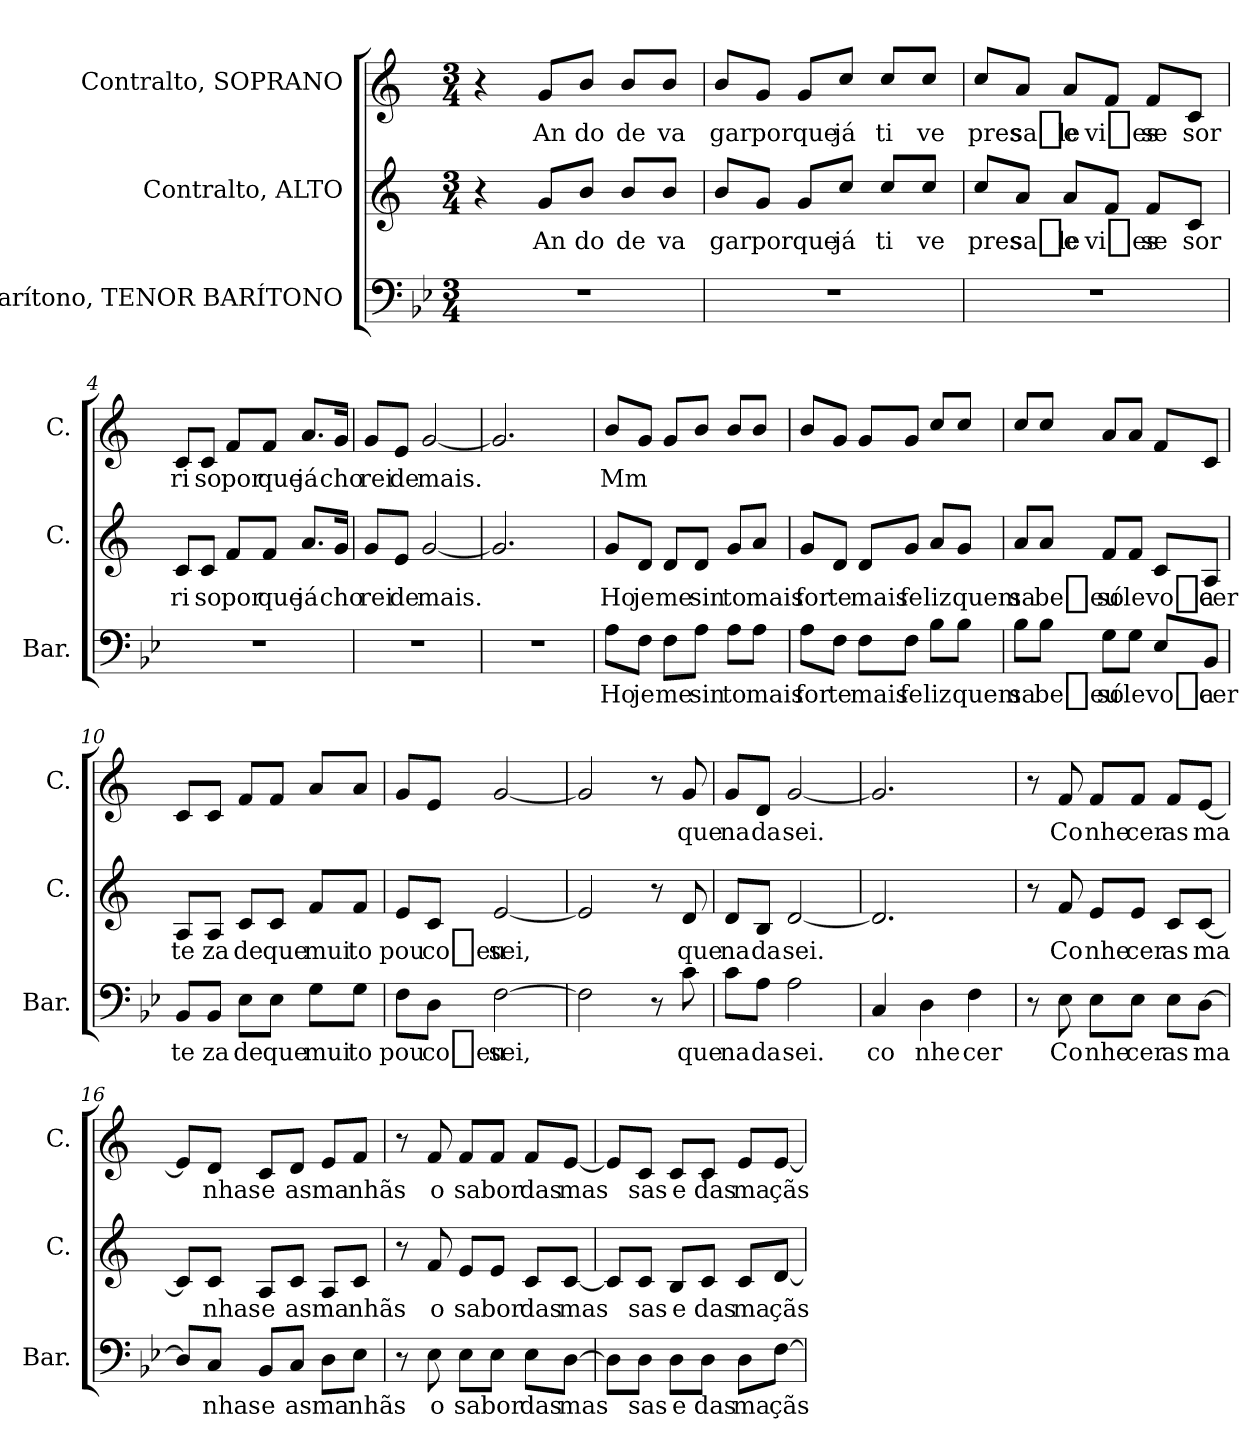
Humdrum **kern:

**kern	**text	**kern	**text	**kern	**text
*part3	*part3	*part2	*part2	*part1	*part1
*staff3	*staff3	*staff2	*staff2	*staff1	*staff1
*I"Barítono, TENOR BARÍTONO	*	*I"Contralto, ALTO	*	*I"Contralto, SOPRANO	*
*I'Bar.	*	*I'C.	*	*I'C.	*
*clefF4	*	*clefG2	*	*clefG2	*
*	*	*ITrd1c2	*	*ITrd1c2	*
*k[b-e-]	*	*k[b-e-]	*	*k[b-e-]	*
*M3/4	*	*M3/4	*	*M3/4	*
=1	=1	=1	=1	=1	=1
2.r	.	4r	.	4r	.
*	*	*	*	*MM85	*
!	!	!	!LO:LY:b	!	!LO:LY:b
.	.	8f/L	An	8f/L	An
!	!	!	!LO:LY:b	!	!LO:LY:b
.	.	8a/J	do	8a/J	do
!	!	!	!LO:LY:b	!	!LO:LY:b
.	.	8a/L	de	8a/L	de
!	!	!	!LO:LY:b	!	!LO:LY:b
.	.	8a/J	va	8a/J	va
=2	=2	=2	=2	=2	=2
!	!	!	!LO:LY:b	!	!LO:LY:b
2.r	.	8a/L	gar	8a/L	gar
!	!	!	!LO:LY:b	!	!LO:LY:b
.	.	8f/J	por	8f/J	por
!	!	!	!LO:LY:b	!	!LO:LY:b
.	.	8f/L	que	8f/L	que
!	!	!	!LO:LY:b	!	!LO:LY:b
.	.	8b-/J	já	8b-/J	já
!	!	!	!LO:LY:b	!	!LO:LY:b
.	.	8b-/L	ti	8b-/L	ti
!	!	!	!LO:LY:b	!	!LO:LY:b
.	.	8b-/J	ve	8b-/J	ve
!!LO:LB:g=z
=3	=3	=3	=3	=3	=3
!	!	!	!LO:LY:b	!	!LO:LY:b
2.r	.	8b-/L	pres	8b-/L	pres
!	!	!	!LO:LY:b	!	!LO:LY:b
.	.	8g/J	sa_e	8g/J	sa_e
!	!	!	!LO:LY:b	!	!LO:LY:b
.	.	8g/L	le	8g/L	le
!	!	!	!LO:LY:b	!	!LO:LY:b
.	.	8e-/J	vi_es	8e-/J	vi_es
!	!	!	!LO:LY:b	!	!LO:LY:b
.	.	8e-/L	se	8e-/L	se
!	!	!	!LO:LY:b	!	!LO:LY:b
.	.	8B-/J	sor	8B-/J	sor
=4	=4	=4	=4	=4	=4
!	!	!	!LO:LY:b	!	!LO:LY:b
2.r	.	8B-/L	ri	8B-/L	ri
!	!	!	!LO:LY:b	!	!LO:LY:b
.	.	8B-/J	so	8B-/J	so
!	!	!	!LO:LY:b	!	!LO:LY:b
.	.	8e-/L	por	8e-/L	por
!	!	!	!LO:LY:b	!	!LO:LY:b
.	.	8e-/J	que	8e-/J	que
!	!	!	!LO:LY:b	!	!LO:LY:b
.	.	8.g/L	já	8.g/L	já
!	!	!	!LO:LY:b	!	!LO:LY:b
.	.	16f/Jk	cho	16f/Jk	cho
=5	=5	=5	=5	=5	=5
!	!	!	!LO:LY:b	!	!LO:LY:b
2.r	.	8f/L	rei	8f/L	rei
!	!	!	!LO:LY:b	!	!LO:LY:b
.	.	8d/J	de	8d/J	de
!	!	!	!LO:LY:b	!	!LO:LY:b
.	.	[2f/	mais.	[2f/	mais.
=6	=6	=6	=6	=6	=6
2.r	.	2.f/]	.	2.f/]	.
!!LO:LB:g=z
=7	=7	=7	=7	=7	=7
!	!LO:LY:b	!	!LO:LY:b	!	!LO:LY:b
8A\L	Ho	8f/L	Ho	8a/L	Mm
!	!LO:LY:b	!	!LO:LY:b	!	!
8F\J	je	8c/J	je	8f/J	.
!	!LO:LY:b	!	!LO:LY:b	!	!
8F\L	me	8c/L	me	8f/L	.
!	!LO:LY:b	!	!LO:LY:b	!	!
8A\J	sin	8c/J	sin	8a/J	.
!	!LO:LY:b	!	!LO:LY:b	!	!
8A\L	to	8f/L	to	8a/L	.
!	!LO:LY:b	!	!LO:LY:b	!	!
8A\J	mais	8g/J	mais	8a/J	.
=8	=8	=8	=8	=8	=8
!	!LO:LY:b	!	!LO:LY:b	!	!
8A\L	for	8f/L	for	8a/L	.
!	!LO:LY:b	!	!LO:LY:b	!	!
8F\J	te	8c/J	te	8f/J	.
!	!LO:LY:b	!	!LO:LY:b	!	!
8F\L	mais	8c/L	mais	8f/L	.
!	!LO:LY:b	!	!LO:LY:b	!	!
8F\J	fe	8f/J	fe	8f/J	.
!	!LO:LY:b	!	!LO:LY:b	!	!
8B-\L	liz	8g/L	liz	8b-/L	.
!	!LO:LY:b	!	!LO:LY:b	!	!
8B-\J	quem	8f/J	quem	8b-/J	.
=9	=9	=9	=9	=9	=9
!	!LO:LY:b	!	!LO:LY:b	!	!
8B-\L	sa	8g/L	sa	8b-/L	.
!	!LO:LY:b	!	!LO:LY:b	!	!
8B-\J	be_eu	8g/J	be_eu	8b-/J	.
!	!LO:LY:b	!	!LO:LY:b	!	!
8G\L	só	8e-/L	só	8g/L	.
!	!LO:LY:b	!	!LO:LY:b	!	!
8G\J	le	8e-/J	le	8g/J	.
!	!LO:LY:b	!	!LO:LY:b	!	!
8E-/L	vo_a	8B-/L	vo_a	8e-/L	.
!	!LO:LY:b	!	!LO:LY:b	!	!
8BB-/J	cer	8G/J	cer	8B-/J	.
!!LO:PB:g=z
=10	=10	=10	=10	=10	=10
!	!LO:LY:b	!	!LO:LY:b	!	!
8BB-/L	te	8G/L	te	8B-/L	.
!	!LO:LY:b	!	!LO:LY:b	!	!
8BB-/J	za	8G/J	za	8B-/J	.
!	!LO:LY:b	!	!LO:LY:b	!	!
8E-\L	de	8B-/L	de	8e-/L	.
!	!LO:LY:b	!	!LO:LY:b	!	!
8E-\J	que	8B-/J	que	8e-/J	.
!	!LO:LY:b	!	!LO:LY:b	!	!
8G\L	mui	8e-/L	mui	8g/L	.
!	!LO:LY:b	!	!LO:LY:b	!	!
8G\J	to	8e-/J	to	8g/J	.
=11	=11	=11	=11	=11	=11
!	!LO:LY:b	!	!LO:LY:b	!	!
8F\L	pou	8d/L	pou	8f/L	.
!	!LO:LY:b	!	!LO:LY:b	!	!
8D\J	co_eu	8B-/J	co_eu	8d/J	.
!	!LO:LY:b	!	!LO:LY:b	!	!
[2F\	sei,	[2d/	sei,	[2f/	.
=12	=12	=12	=12	=12	=12
2F\]	.	2d/]	.	2f/]	.
8r	.	8r	.	8r	.
!	!LO:LY:b	!	!LO:LY:b	!	!LO:LY:b
8c\	que	8c/	que	8f/	que
=13	=13	=13	=13	=13	=13
!	!LO:LY:b	!	!LO:LY:b	!	!LO:LY:b
8c\L	na	8c/L	na	8f/L	na
!	!LO:LY:b	!	!LO:LY:b	!	!LO:LY:b
8A\J	da	8A/J	da	8c/J	da
!	!LO:LY:b	!	!LO:LY:b	!	!LO:LY:b
2A\	sei.	[2c/	sei.	[2f/	sei.
=14	=14	=14	=14	=14	=14
!	!LO:LY:b	!	!	!	!
4C/	co	2.c/]	.	2.f/]	.
!	!LO:LY:b	!	!	!	!
4D\	nhe	.	.	.	.
!	!LO:LY:b	!	!	!	!
4F\	cer	.	.	.	.
!!LO:LB:g=z
=15	=15	=15	=15	=15	=15
8r	.	8r	.	8r	.
!	!LO:LY:b	!	!LO:LY:b	!	!LO:LY:b
8E-\	Co	8e-/	Co	8e-/	Co
!	!LO:LY:b	!	!LO:LY:b	!	!LO:LY:b
8E-\L	nhe	8d/L	nhe	8e-/L	nhe
!	!LO:LY:b	!	!LO:LY:b	!	!LO:LY:b
8E-\J	cer	8d/J	cer	8e-/J	cer
!	!LO:LY:b	!	!LO:LY:b	!	!LO:LY:b
8E-\L	as	8B-/L	as	8e-/L	as
!	!LO:LY:b	!	!LO:LY:b	!	!LO:LY:b
[8D\J	ma	[8B-/J	ma	[8d/J	ma
=16	=16	=16	=16	=16	=16
8D/L]	.	8B-/L]	.	8d/L]	.
!	!LO:LY:b	!	!LO:LY:b	!	!LO:LY:b
8C/J	nhas	8B-/J	nhas	8c/J	nhas
!	!LO:LY:b	!	!LO:LY:b	!	!LO:LY:b
8BB-/L	e	8G/L	e	8B-/L	e
!	!LO:LY:b	!	!LO:LY:b	!	!LO:LY:b
8C/J	as	8B-/J	as	8c/J	as
!	!LO:LY:b	!	!LO:LY:b	!	!LO:LY:b
8D\L	ma	8G/L	ma	8d/L	ma
!	!LO:LY:b	!	!LO:LY:b	!	!LO:LY:b
8E-\J	nhãs	8B-/J	nhãs	8e-/J	nhãs
=17	=17	=17	=17	=17	=17
8r	.	8r	.	8r	.
!	!LO:LY:b	!	!LO:LY:b	!	!LO:LY:b
8E-\	o	8e-/	o	8e-/	o
!	!LO:LY:b	!	!LO:LY:b	!	!LO:LY:b
8E-\L	sa	8d/L	sa	8e-/L	sa
!	!LO:LY:b	!	!LO:LY:b	!	!LO:LY:b
8E-\J	bor	8d/J	bor	8e-/J	bor
!	!LO:LY:b	!	!LO:LY:b	!	!LO:LY:b
8E-\L	das	8B-/L	das	8e-/L	das
!	!LO:LY:b	!	!LO:LY:b	!	!LO:LY:b
[8D\J	mas	[8B-/J	mas	[8d/J	mas
!!LO:LB:g=z
=18	=18	=18	=18	=18	=18
8D\L]	.	8B-/L]	.	8d/L]	.
!	!LO:LY:b	!	!LO:LY:b	!	!LO:LY:b
8D\J	sas	8B-/J	sas	8B-/J	sas
!	!LO:LY:b	!	!LO:LY:b	!	!LO:LY:b
8D\L	e	8A/L	e	8B-/L	e
!	!LO:LY:b	!	!LO:LY:b	!	!LO:LY:b
8D\J	das	8B-/J	das	8B-/J	das
!	!LO:LY:b	!	!LO:LY:b	!	!LO:LY:b
8D\L	ma	8B-/L	ma	8d/L	ma
!	!LO:LY:b	!	!LO:LY:b	!	!LO:LY:b
[8F\J	çãs	[8c/J	çãs	[8d/J	çãs
=	=	=	=	=	=
*-	*-	*-	*-	*-	*-
